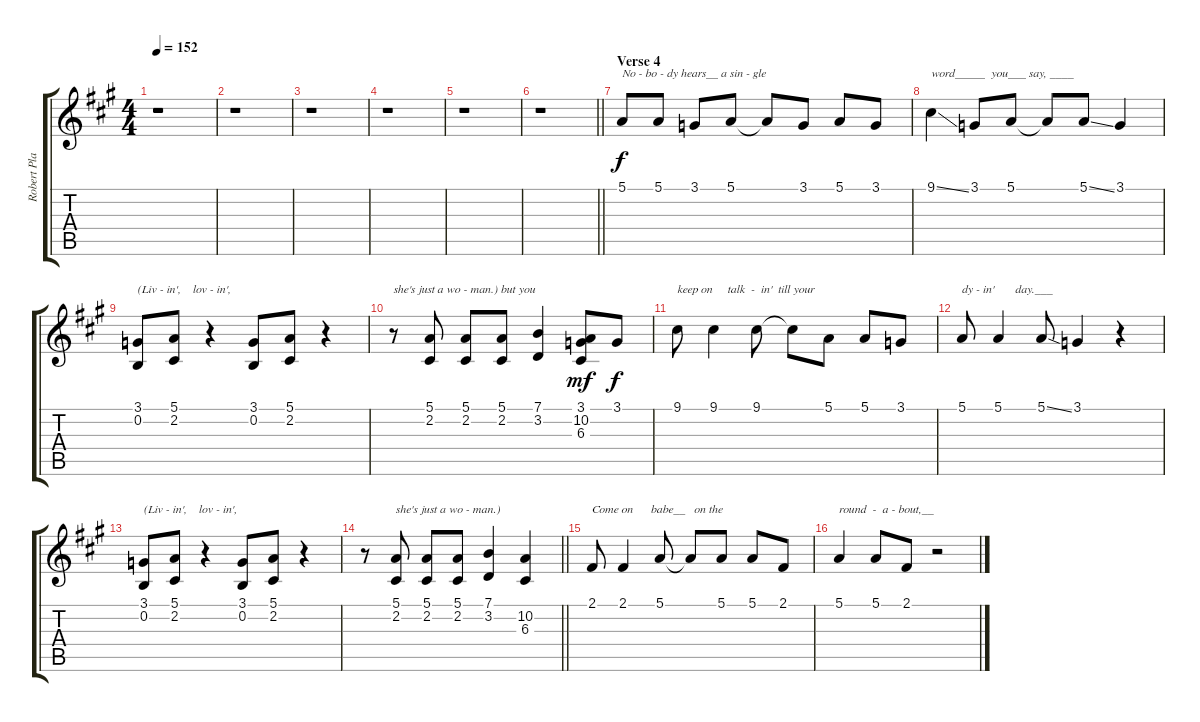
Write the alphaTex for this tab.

\track ("Robert Plant" "Robert Pla") {instrument lead2sawtooth}
\staff {score tabs}
\tuning (E4 B3 G3 D3 A2 E2) {hide}
\ts (4 4)
\tempo 152
\clef g2
\ks a
r.1{dy f} |
r.1 |
r.1 |
r.1 |
r.1 |
\barLineRight lightlight
r.1 |
\section ("" "Verse 4")
5.1.8{txt "No - bo - dy hears__ a sin - gle"} 5.1.8 3.1.8 5.1.8 5.1{t}.8 3.1.8 5.1.8 3.1.8 |
9.1{ss}.4{txt "word_____  you___ say, ____"} 3.1.8 5.1.8 5.1{t}.8 5.1{ss}.8 3.1.4 |
(3.1 0.2).8{txt "(Liv - in',    lov - in',"} (5.1 2.2).8 r.4 (3.1 0.2).8 (5.1 2.2).8 r.4 |
r.8{txt "she's just a wo - man.) but you"} (5.1 2.2).8 (5.1 2.2).8 (5.1 2.2).8 (7.1 3.2).4 (3.1 10.2 6.3).8{dy mf} 3.1.8{dy f} |
9.1.8{txt "keep on     talk  -  in'  till your"} 9.1.4 9.1.8 9.1{t}.8 5.1.8 5.1.8 3.1.8 |
5.1.8{txt "dy - in'       day.___"} 5.1.4 5.1{ss}.8 3.1.4 r.4 |
(3.1 0.2).8{txt "(Liv - in',    lov - in',"} (5.1 2.2).8 r.4 (3.1 0.2).8 (5.1 2.2).8 r.4 |
\barLineRight lightlight
r.8 (5.1 2.2).8{txt "she's just a wo - man.) "} (5.1 2.2).8 (5.1 2.2).8 (7.1 3.2).4 (10.2 6.3).4 |
2.1.8{txt "Come on      babe__   on the"} 2.1.4 5.1.8 5.1{t}.8 5.1.8 5.1.8 2.1.8 |
5.1.4{txt "round  -  a - bout,__"} 5.1.8 2.1.8 r.2
